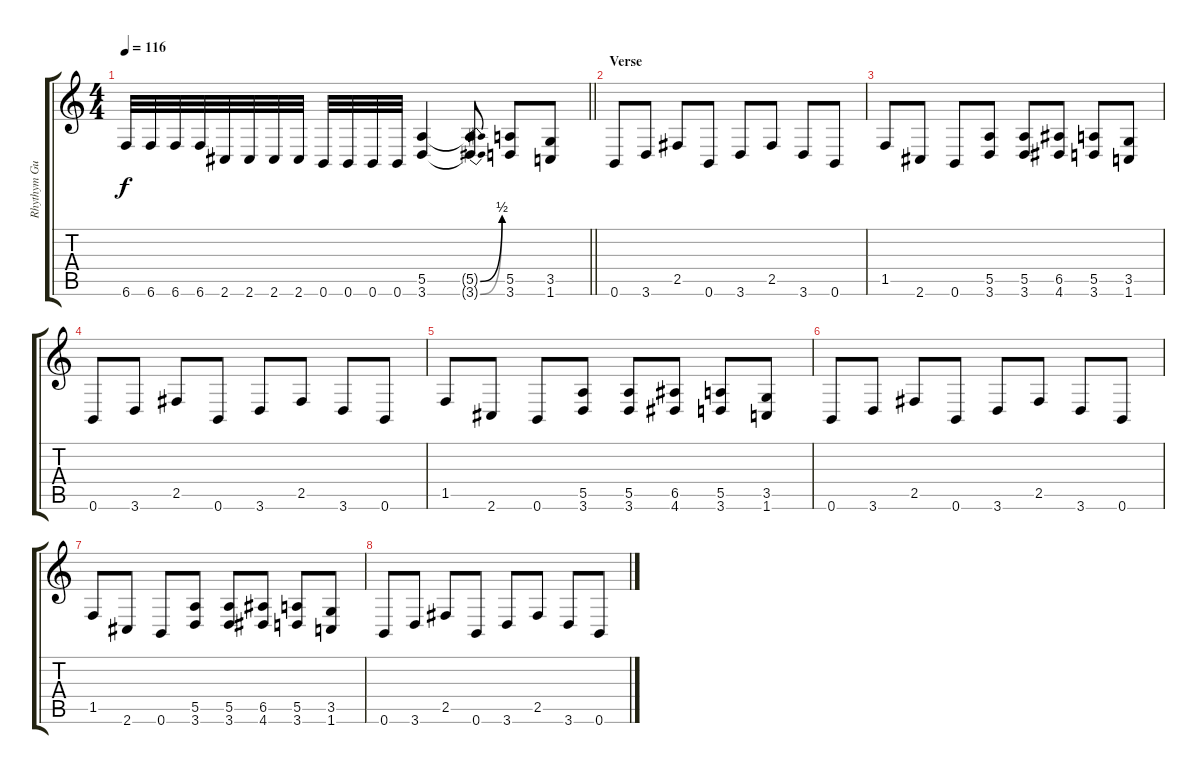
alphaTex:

\track ("Rhythym Guitar II" "Rhythym Gu") {instrument overdrivenguitar}
\staff {score tabs}
\tuning (B3 Gb3 D3 A2 E2 B1) {hide}
\ts (4 4)
\tempo 116
\clef g2
\barLineRight lightlight
\ks c
6.6.32{dy f} 6.6.32 6.6.32 6.6.32 2.6.32 2.6.32 2.6.32 2.6.32 0.6.32 0.6.32 0.6.32 0.6.32 (5.5 3.6).4 (5.5{be (bend 0 0 60 2) t} 3.6{be (bend 0 0 60 2) t}).8 (5.5 3.6).8 (3.5 1.6).8 |
\section ("" "Verse")
0.6.8 3.6.8 2.5.8 0.6.8 3.6.8 2.5.8 3.6.8 0.6.8 |
1.5.8 2.6.8 0.6.8 (5.5 3.6).8 (5.5 3.6).8 (6.5 4.6).8 (5.5 3.6).8 (3.5 1.6).8 |
0.6.8 3.6.8 2.5.8 0.6.8 3.6.8 2.5.8 3.6.8 0.6.8 |
1.5.8 2.6.8 0.6.8 (5.5 3.6).8 (5.5 3.6).8 (6.5 4.6).8 (5.5 3.6).8 (3.5 1.6).8 |
0.6.8 3.6.8 2.5.8 0.6.8 3.6.8 2.5.8 3.6.8 0.6.8 |
1.5.8 2.6.8 0.6.8 (5.5 3.6).8 (5.5 3.6).8 (6.5 4.6).8 (5.5 3.6).8 (3.5 1.6).8 |
0.6.8 3.6.8 2.5.8 0.6.8 3.6.8 2.5.8 3.6.8 0.6.8
